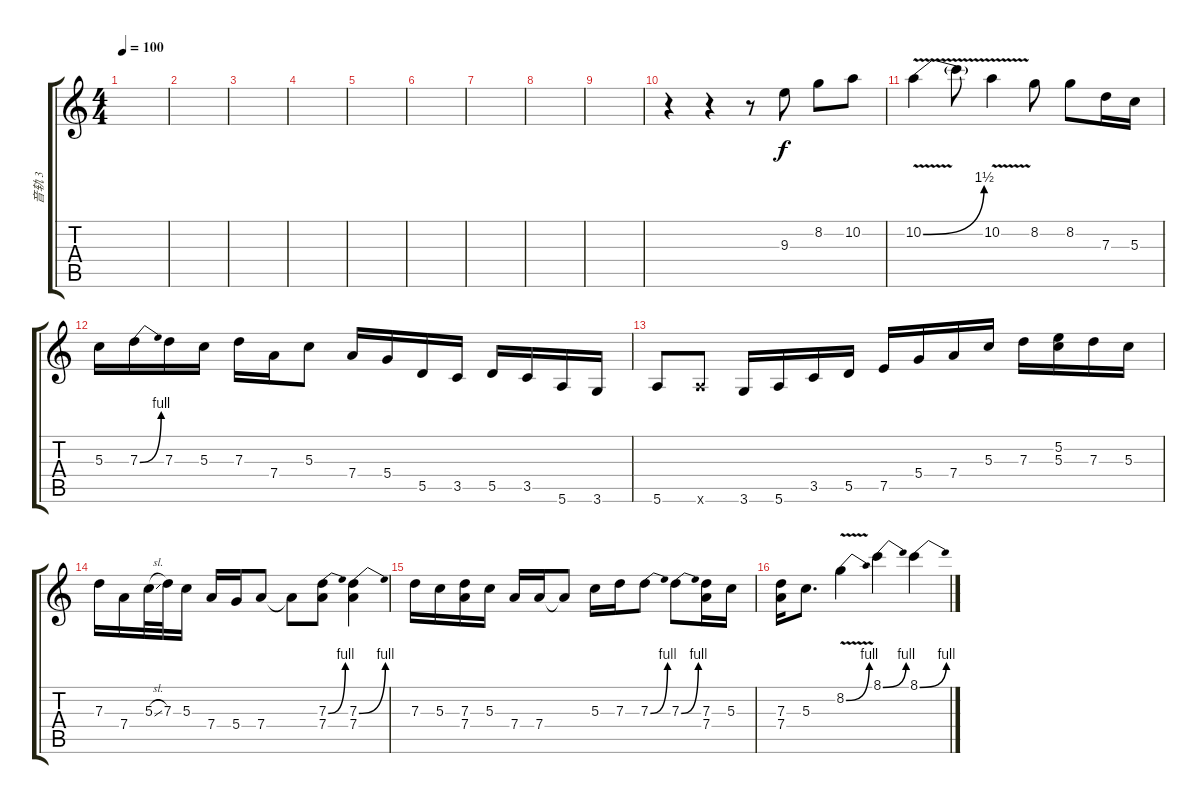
\track ("音轨 3" "音轨 3") {instrument overdrivenguitar}
\staff {score tabs}
\tuning (E4 B3 G3 D3 A2 E2) {hide}
\ts (4 4)
\tempo 100
\clef g2
\ks c
|
|
|
|
|
|
|
|
|
r.4 r.4 r.8 9.3.8 8.2.8 10.2.8 |
10.2{be (bend 0 0 60 6) v}.4 10.2{t}.8 10.2{v}.4 8.2.8 8.2.8 7.3.16 5.3.16 |
5.3.16 7.3{be (bend 0 0 60 4)}.16 7.3.16 5.3.16 7.3.16 7.4.16 5.3.8 7.4.16 5.4.16 5.5.16 3.5.16 5.5.16 3.5.16 5.6.16 3.6.16 |
5.6.8 5.6{x}.8 3.6.16 5.6.16 3.5.16 5.5.16 7.5.16 5.4.16 7.4.16 5.3.16 7.3.16 (5.2 5.3).16 7.3.16 5.3.16 |
7.3.16 7.4.16 5.3{sl}.32 7.3.32 5.3.16 7.4.16 5.4.16 7.4.8 7.4{t}.8 (7.3{be (bend 0 0 60 4)} 7.4).8 (7.3{be (bend 0 0 60 4)} 7.4).4 |
7.3.16 5.3.16 (7.3 7.4).16 5.3.16 7.4.16 7.4.16 7.4{t}.8 5.3.16 7.3.16 7.3{be (bend 0 0 60 4)}.8 7.3{be (bend 0 0 60 4)}.8 (7.3 7.4).16 5.3.16 |
(7.3 7.4).16 5.3.8{d} 8.2{be (bend 0 0 60 4) v}.4 8.1{be (bend 0 0 60 4)}.4 8.1{be (bend 0 0 60 4)}.4
